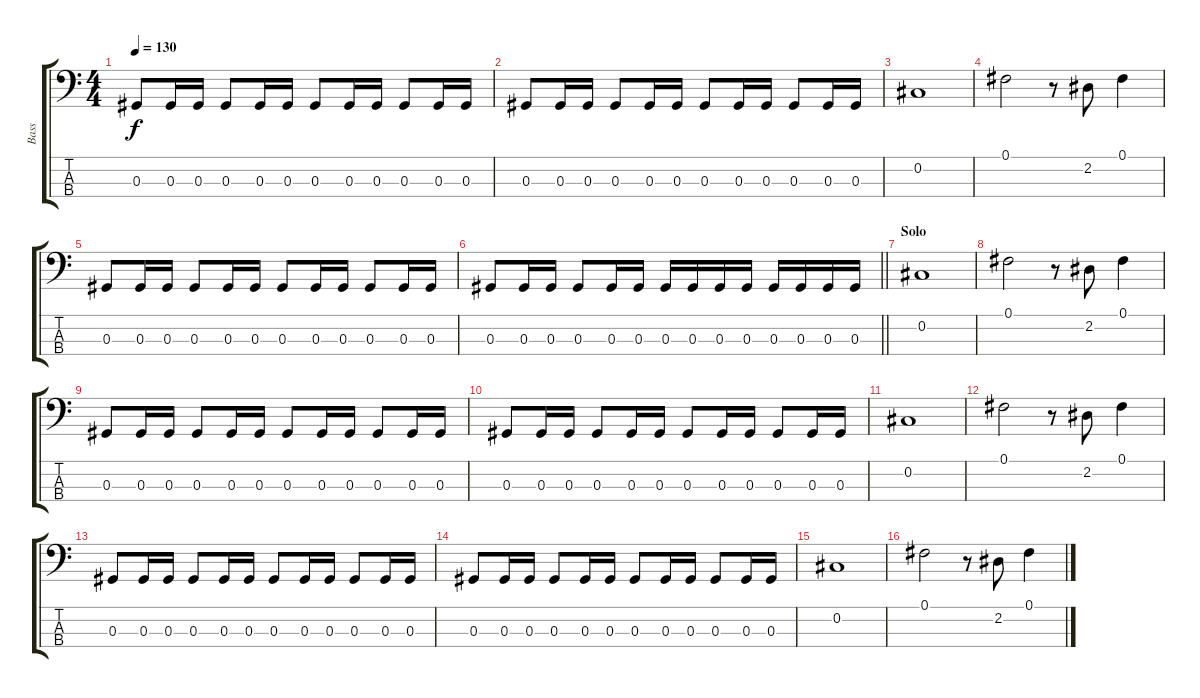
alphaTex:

\track ("Bass" "Bass") {instrument electricbassfinger}
\staff {score tabs}
\tuning (Gb2 Db2 Ab1 Eb1) {hide}
\ts (4 4)
\tempo 130
\clef f4
\ks c
0.3.8{dy f} 0.3.16 0.3.16 0.3.8 0.3.16 0.3.16 0.3.8 0.3.16 0.3.16 0.3.8 0.3.16 0.3.16 |
0.3.8 0.3.16 0.3.16 0.3.8 0.3.16 0.3.16 0.3.8 0.3.16 0.3.16 0.3.8 0.3.16 0.3.16 |
0.2.1 |
0.1.2 r.8 2.2.8 0.1.4 |
0.3.8 0.3.16 0.3.16 0.3.8 0.3.16 0.3.16 0.3.8 0.3.16 0.3.16 0.3.8 0.3.16 0.3.16 |
\barLineRight lightlight
0.3.8 0.3.16 0.3.16 0.3.8 0.3.16 0.3.16 0.3.16 0.3.16 0.3.16 0.3.16 0.3.16 0.3.16 0.3.16 0.3.16 |
\section ("" "Solo")
0.2.1 |
0.1.2 r.8 2.2.8 0.1.4 |
0.3.8 0.3.16 0.3.16 0.3.8 0.3.16 0.3.16 0.3.8 0.3.16 0.3.16 0.3.8 0.3.16 0.3.16 |
0.3.8 0.3.16 0.3.16 0.3.8 0.3.16 0.3.16 0.3.8 0.3.16 0.3.16 0.3.8 0.3.16 0.3.16 |
0.2.1 |
0.1.2 r.8 2.2.8 0.1.4 |
0.3.8 0.3.16 0.3.16 0.3.8 0.3.16 0.3.16 0.3.8 0.3.16 0.3.16 0.3.8 0.3.16 0.3.16 |
0.3.8 0.3.16 0.3.16 0.3.8 0.3.16 0.3.16 0.3.8 0.3.16 0.3.16 0.3.8 0.3.16 0.3.16 |
0.2.1 |
0.1.2 r.8 2.2.8 0.1.4
